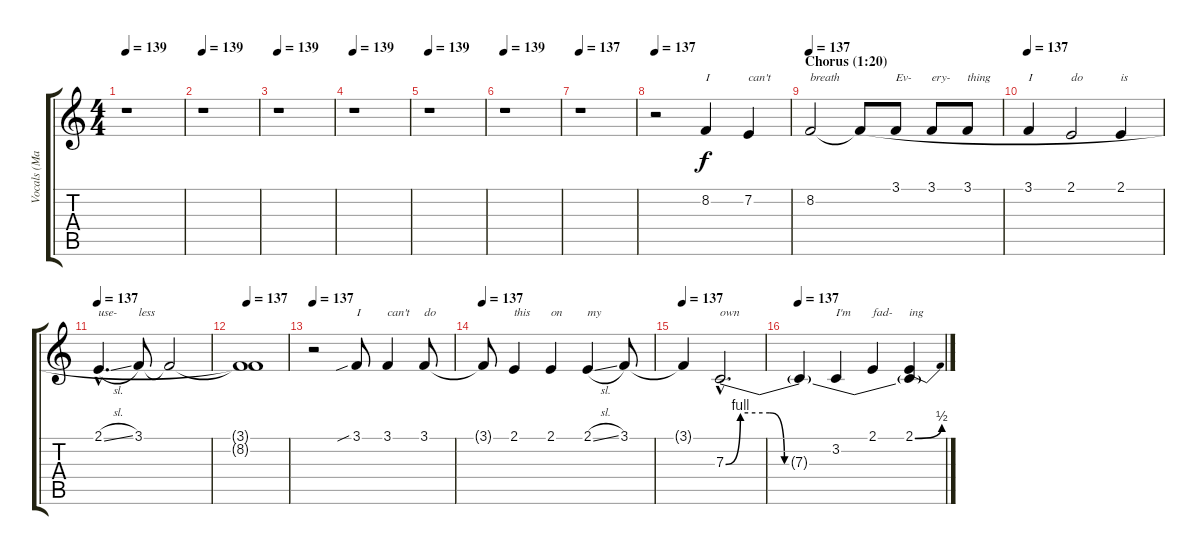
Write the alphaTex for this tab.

\track ("Vocals (Main)" "Vocals (Ma") {instrument violin}
\staff {score tabs}
\tuning (D4 A3 F3 C3 G2 C2) {hide}
\ts (4 4)
\tempo 139
\clef g2
\ks c
r.1{dy f} |
\tempo 139
r.1 |
\tempo 139
r.1 |
\tempo 139
r.1 |
\tempo 139
r.1 |
\tempo 139
r.1 |
\tempo 137
r.1 |
\tempo 137
r.2 8.2.4{txt "I"} 7.2.4{txt "can't"} |
\section ("" "Chorus (1:20)")
\tempo 137
8.2.2{txt "breath"} 8.2{t}.8 3.1.8{txt "Ev-"} 3.1.8{txt "ery-"} 3.1.8{txt "thing"} |
\tempo 137
3.1.4{txt "I"} 2.1.2{txt "do"} 2.1.4{txt "is"} |
\tempo 137
2.1{sl hac}.4{d txt "use-"} 3.1.8{txt "less"} 3.1{t}.2 |
\tempo 137
(3.1{t} 8.2{t}).1 |
\tempo 137
r.2 3.1{sib}.8{txt "I"} 3.1.4{txt "can't"} 3.1.8{txt "do"} |
\tempo 137
3.1{t}.8 2.1.4{txt "this"} 2.1.4{txt "on"} 2.1{sl}.4{txt "my"} 3.1.8 |
\tempo 137
3.1{t}.4 7.3{be (custom 0 0 4 4 12 4 16 0 60 0) hac}.2{d txt "own"} |
\tempo 137
7.3{t}.4 3.2.4{txt "I'm"} 2.1.4{txt "fad-"} (2.1{be (bend 0 0 60 2)} 7.3{t}).4{txt "ing"}
